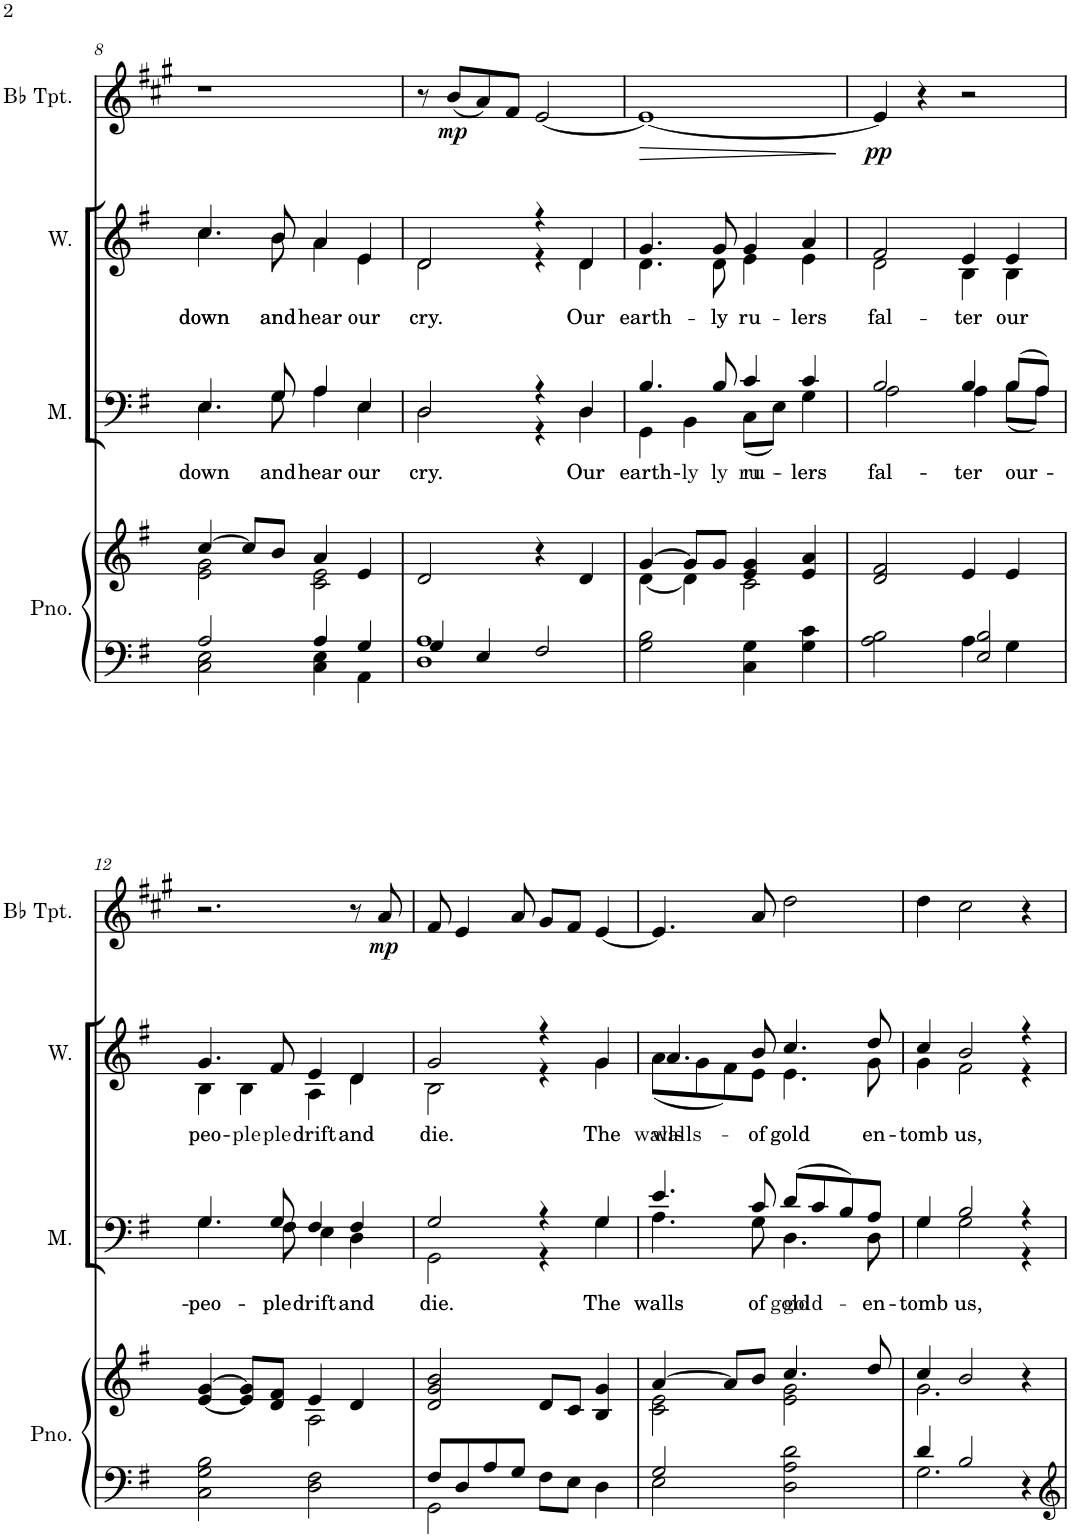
**kern	**kern	**kern	**text	**kern	**text	**kern	**dynam
*part4	*part4	*part3	*part3	*part2	*part2	*part1	*part1
*staff5	*staff4	*staff3	*staff3	*staff2	*staff2	*staff1	*staff1
*I"Piano	*	*I"Men	*	*I"Women	*	*I"Bb Trumpet	*
*I'Pno.	*	*I'M.	*	*I'W.	*	*I'Bb Tpt.	*
!!LO:PB:g=z
*clefF4	*clefG2	*clefF4	*	*clefG2	*	*clefG2	*
*	*	*	*	*	*	*Trd1c2	*
*k[f#]	*k[f#]	*k[f#]	*	*k[f#]	*	*k[f#c#g#]	*
*M4/4	*M4/4	*M4/4	*	*M4/4	*	*M4/4	*
=8	=8	=8	=8	=8	=8	=8	=8
*^	*^	*	*	*	*	*	*
!	!	!	!	!	!LO:LY:b	!	!	!	!
*	*	*	*	*^	*	*	*	*	*
!	!	!	!	!	!	!LO:LY:b	!	!LO:LY:b	!	!
*	*	*	*	*	*	*	*^	*	*	*
!	!	!	!	!	!	!	!	!	!LO:LY:b	!	!
2A/	2C\ 2E\	[4cc/	2e\ 2g\	4.E/	4.E\	down	4.cc/	4.cc\	down	1r	.
.	.	8cc/L]	.	.	.	.	.	.	.	.	.
!	!	!	!	!	!	!LO:LY:b	!	!	!	!	!
!	!	!	!	!	!	!LO:LY:b	!	!	!LO:LY:b	!	!
!	!	!	!	!	!	!	!	!	!LO:LY:b	!	!
.	.	8b/J	.	8G/	8G\	and	8b/	8b\	and	.	.
!	!	!	!	!	!	!LO:LY:b	!	!	!	!	!
!	!	!	!	!	!	!LO:LY:b	!	!	!LO:LY:b	!	!
!	!	!	!	!	!	!	!	!	!LO:LY:b	!	!
4A/	4C\ 4E\	4a/	2c\ 2e\	4A/	4A\	hear	4a/	4a\	hear	.	.
!	!	!	!	!	!	!LO:LY:b	!	!	!	!	!
!	!	!	!	!	!	!LO:LY:b	!	!	!LO:LY:b	!	!
!	!	!	!	!	!	!	!	!	!LO:LY:b	!	!
4G/	4AA\	4e/	.	4E/	4E\	our	4e/	4e\	our	.	.
*	*	*v	*v	*	*	*	*	*	*	*	*
=9	=9	=9	=9	=9	=9	=9	=9	=9	=9	=9
!	!	!	!	!	!LO:LY:b	!	!	!	!	!
!	!	!	!	!	!LO:LY:b	!	!	!LO:LY:b	!	!
!	!	!	!	!	!	!	!	!LO:LY:b	!	!
4G/	1D 1A	2d/	2D/	2D\	cry.	2d/	2d\	cry.	8r	.
!	!	!	!	!	!	!	!	!	!	!LO:DY:b
.	.	.	.	.	.	.	.	.	(8b/L	mp
4E/	.	.	.	.	.	.	.	.	8a/)	.
.	.	.	.	.	.	.	.	.	8f#/J	.
2F#/	.	4r	4r	4r	.	4r	4r	.	[2e/	.
!	!	!	!	!	!LO:LY:b	!	!	!	!	!
!	!	!	!	!	!LO:LY:b	!	!	!LO:LY:b	!	!
!	!	!	!	!	!	!	!	!LO:LY:b	!	!
.	.	4d/	4D/	4D\	Our	4d/	4d\	Our	.	.
*v	*v	*	*	*	*	*	*	*	*	*
=10	=10	=10	=10	=10	=10	=10	=10	=10	=10
*	*^	*	*	*	*	*	*	*	*
!	!	!	!	!	!LO:LY:b	!	!	!	!	!
!	!	!	!	!	!LO:LY:b	!	!	!LO:LY:b	!	!
!	!	!	!	!	!	!	!	!LO:LY:b	!	!LO:HP:b
2G\ 2B\	[4g/	[4d\	4.B/	4GG\	earth-	4.g/	4.d\	earth-	1e_	>
!	!	!	!	!	!LO:LY:b	!	!	!	!	!
.	8g/L]	4d\]	.	4BB\	-ly	.	.	.	.	.
!	!	!	!	!	!LO:LY:b	!	!	!LO:LY:b	!	!
!	!	!	!	!	!	!	!	!LO:LY:b	!	!
.	8g/J	.	8B/	.	-ly	8g/	8d\	-ly	.	.
!	!	!	!	!	!LO:LY:b	!	!	!	!	!
!	!	!	!	!	!LO:LY:b	!	!	!LO:LY:b	!	!
!	!	!	!	!	!	!	!	!LO:LY:b	!	!
4C\ 4G\	4e/ 4g/	2c\	4c/	(8C\L	ru-	4g/	4e\	ru-	.	.
.	.	.	.	8E\J)	.	.	.	.	.	.
!	!	!	!	!	!LO:LY:b	!	!	!	!	!
!	!	!	!	!	!LO:LY:b	!	!	!LO:LY:b	!	!
!	!	!	!	!	!	!	!	!LO:LY:b	!	!
4G\ 4c\	4e/ 4a/	.	4c/	4G\	-lers	4a/	4e\	-lers	.	.
*	*v	*v	*	*	*	*v	*v	*	*	*
*	*	*v	*v	*	*	*	*	*
.	.	.	.	.	.	.	]
=11	=11	=11	=11	=11	=11	=11	=11
*^	*	*	*	*	*	*	*
!	!	!	!	!LO:LY:b	!	!	!	!
*	*	*	*^	*	*	*	*	*
!	!	!	!	!	!LO:LY:b	!	!LO:LY:b	!	!
*	*	*	*	*	*	*^	*	*	*
!	!	!	!	!	!	!	!	!LO:LY:b	!	!LO:DY:b
2A\ 2B\	2ryy	2d/ 2f#/	2B/	2A\	fal-	2f#/	2d\	fal-	4e/]	pp
.	.	.	.	.	.	.	.	.	4r	.
!	!	!	!	!	!LO:LY:b	!	!	!	!	!
!	!	!	!	!	!LO:LY:b	!	!	!LO:LY:b	!	!
!	!	!	!	!	!	!	!	!LO:LY:b	!	!
2E/ 2B/	4A\	4e/	4B/	4A\	-ter	4e/	4B\	-ter	2r	.
!	!	!	!	!	!LO:LY:b	!	!	!	!	!
!	!	!	!	!	!LO:LY:b	!	!	!LO:LY:b	!	!
!	!	!	!	!	!	!	!	!LO:LY:b	!	!
.	4G\	4e/	(8B/L	(8B\L	our-	4e/	4B\	our	.	.
.	.	.	8A/J)	8A\J)	.	.	.	.	.	.
*v	*v	*	*	*	*	*	*	*	*	*
!!LO:LB:g=z
=12	=12	=12	=12	=12	=12	=12	=12	=12	=12
*	*^	*	*	*	*	*	*	*	*
!	!	!	!	!	!LO:LY:b	!	!	!	!	!
!	!	!	!	!	!LO:LY:b	!	!	!LO:LY:b	!	!
!	!	!	!	!	!	!	!	!LO:LY:b	!	!
2C\ 2G\ 2B\	[4e/ [4g/	2ryy	4.G/	4.G\	-peo-	4.g/	4B\	peo-	2.r	.
!	!	!	!	!	!	!	!	!LO:LY:b	!	!
.	8e/] 8g/]L	.	.	.	.	.	4B\	-ple	.	.
!	!	!	!	!	!LO:LY:b	!	!	!	!	!
!	!	!	!	!	!LO:LY:b	!	!	!LO:LY:b	!	!
.	8d/ 8f#/J	.	8G/	8F#\	-ple	8f#/	.	-ple	.	.
!	!	!	!	!	!LO:LY:b	!	!	!	!	!
!	!	!	!	!	!LO:LY:b	!	!	!LO:LY:b	!	!
!	!	!	!	!	!	!	!	!LO:LY:b	!	!
2D\ 2F#\	4e/	2A\	4F#/	4E\	drift	4e/	4A\	drift	.	.
!	!	!	!	!	!LO:LY:b	!	!	!	!	!
!	!	!	!	!	!LO:LY:b	!	!	!LO:LY:b	!	!
!	!	!	!	!	!	!	!	!LO:LY:b	!	!
.	4d/	.	4F#/	4D\	and	4d/	4d\	and	8r	.
!	!	!	!	!	!	!	!	!	!	!LO:DY:b
.	.	.	.	.	.	.	.	.	8a/	mp
*	*v	*v	*	*	*	*	*	*	*	*
=13	=13	=13	=13	=13	=13	=13	=13	=13	=13
*^	*	*	*	*	*	*	*	*	*
!	!	!	!	!	!LO:LY:b	!	!	!	!	!
!	!	!	!	!	!LO:LY:b	!	!	!LO:LY:b	!	!
!	!	!	!	!	!	!	!	!LO:LY:b	!	!
8F#/L	2GG\	2d/ 2g/ 2b/	2G/	2GG\	die.	2g/	2B\	die.	8f#/	.
8D/	.	.	.	.	.	.	.	.	4e/	.
8A/	.	.	.	.	.	.	.	.	.	.
8G/J	.	.	.	.	.	.	.	.	8a/	.
8F#\L	2ryy	8d/L	4r	4r	.	4r	4r	.	8g#/L	.
8E\J	.	8c/J	.	.	.	.	.	.	8f#/J	.
!	!	!	!	!	!LO:LY:b	!	!	!	!	!
!	!	!	!	!	!LO:LY:b	!	!	!LO:LY:b	!	!
!	!	!	!	!	!	!	!	!LO:LY:b	!	!
4D\	.	4B/ 4g/	4G/	4G\	The	4g/	4g\	The	[4e/	.
=14	=14	=14	=14	=14	=14	=14	=14	=14	=14	=14
*	*	*^	*	*	*	*	*	*	*	*
!	!	!	!	!	!	!LO:LY:b	!	!	!	!	!
!	!	!	!	!	!	!LO:LY:b	!	!	!LO:LY:b	!	!
!	!	!	!	!	!	!	!	!	!LO:LY:b	!	!
2G/	2E\	[4a/	2c\ 2e\	4.e/	4.A\	walls	4.a/	(8a\L	walls-	4.e/]	.
.	.	.	.	.	.	.	.	8g\	.	.	.
.	.	8a/L]	.	.	.	.	.	8f#\)	.	.	.
!	!	!	!	!	!	!LO:LY:b	!	!	!	!	!
!	!	!	!	!	!	!LO:LY:b	!	!	!LO:LY:b	!	!
!	!	!	!	!	!	!	!	!	!LO:LY:b	!	!
.	.	8b/J	.	8c/	8G\	of	8b/	8e\J	-of	8a/	.
!	!	!	!	!	!	!LO:LY:b	!	!	!	!	!
!	!	!	!	!	!	!LO:LY:b	!	!	!LO:LY:b	!	!
!	!	!	!	!	!	!	!	!	!LO:LY:b	!	!
2D\ 2A\ 2d\	2ryy	4.cc/	2e\ 2g\	(8d/L	4.D\	gold	4.cc/	4.e\	gold	2dd\	.
.	.	.	.	8c/	.	.	.	.	.	.	.
.	.	.	.	8B/)	.	.	.	.	.	.	.
!	!	!	!	!	!	!LO:LY:b	!	!	!	!	!
!	!	!	!	!	!	!LO:LY:b	!	!	!LO:LY:b	!	!
!	!	!	!	!	!	!	!	!	!LO:LY:b	!	!
.	.	8dd/	.	8A/J	8D\	en-	8dd/	8g\	en-	.	.
=15	=15	=15	=15	=15	=15	=15	=15	=15	=15	=15	=15
!	!	!	!	!	!	!LO:LY:b	!	!	!	!	!
!	!	!	!	!	!	!LO:LY:b	!	!	!LO:LY:b	!	!
!	!	!	!	!	!	!	!	!	!LO:LY:b	!	!
4d/	2.G\	4cc/	2.g\	4G/	4G\	-tomb	4cc/	4g\	-tomb	4dd\	.
!	!	!	!	!	!	!LO:LY:b	!	!	!	!	!
!	!	!	!	!	!	!LO:LY:b	!	!	!LO:LY:b	!	!
!	!	!	!	!	!	!	!	!	!LO:LY:b	!	!
2B/	.	2b/	.	2B/	2G\	us,	2b/	2f#\	us,	2cc#\	.
4r	4ryy	4r	4ryy	4r	4r	.	4r	4r	.	4r	.
*v	*v	*	*	*v	*v	*	*v	*v	*	*	*
*	*v	*v	*	*	*	*	*	*
=	=	=	=	=	=	=	=
*-	*-	*-	*-	*-	*-	*-	*-
